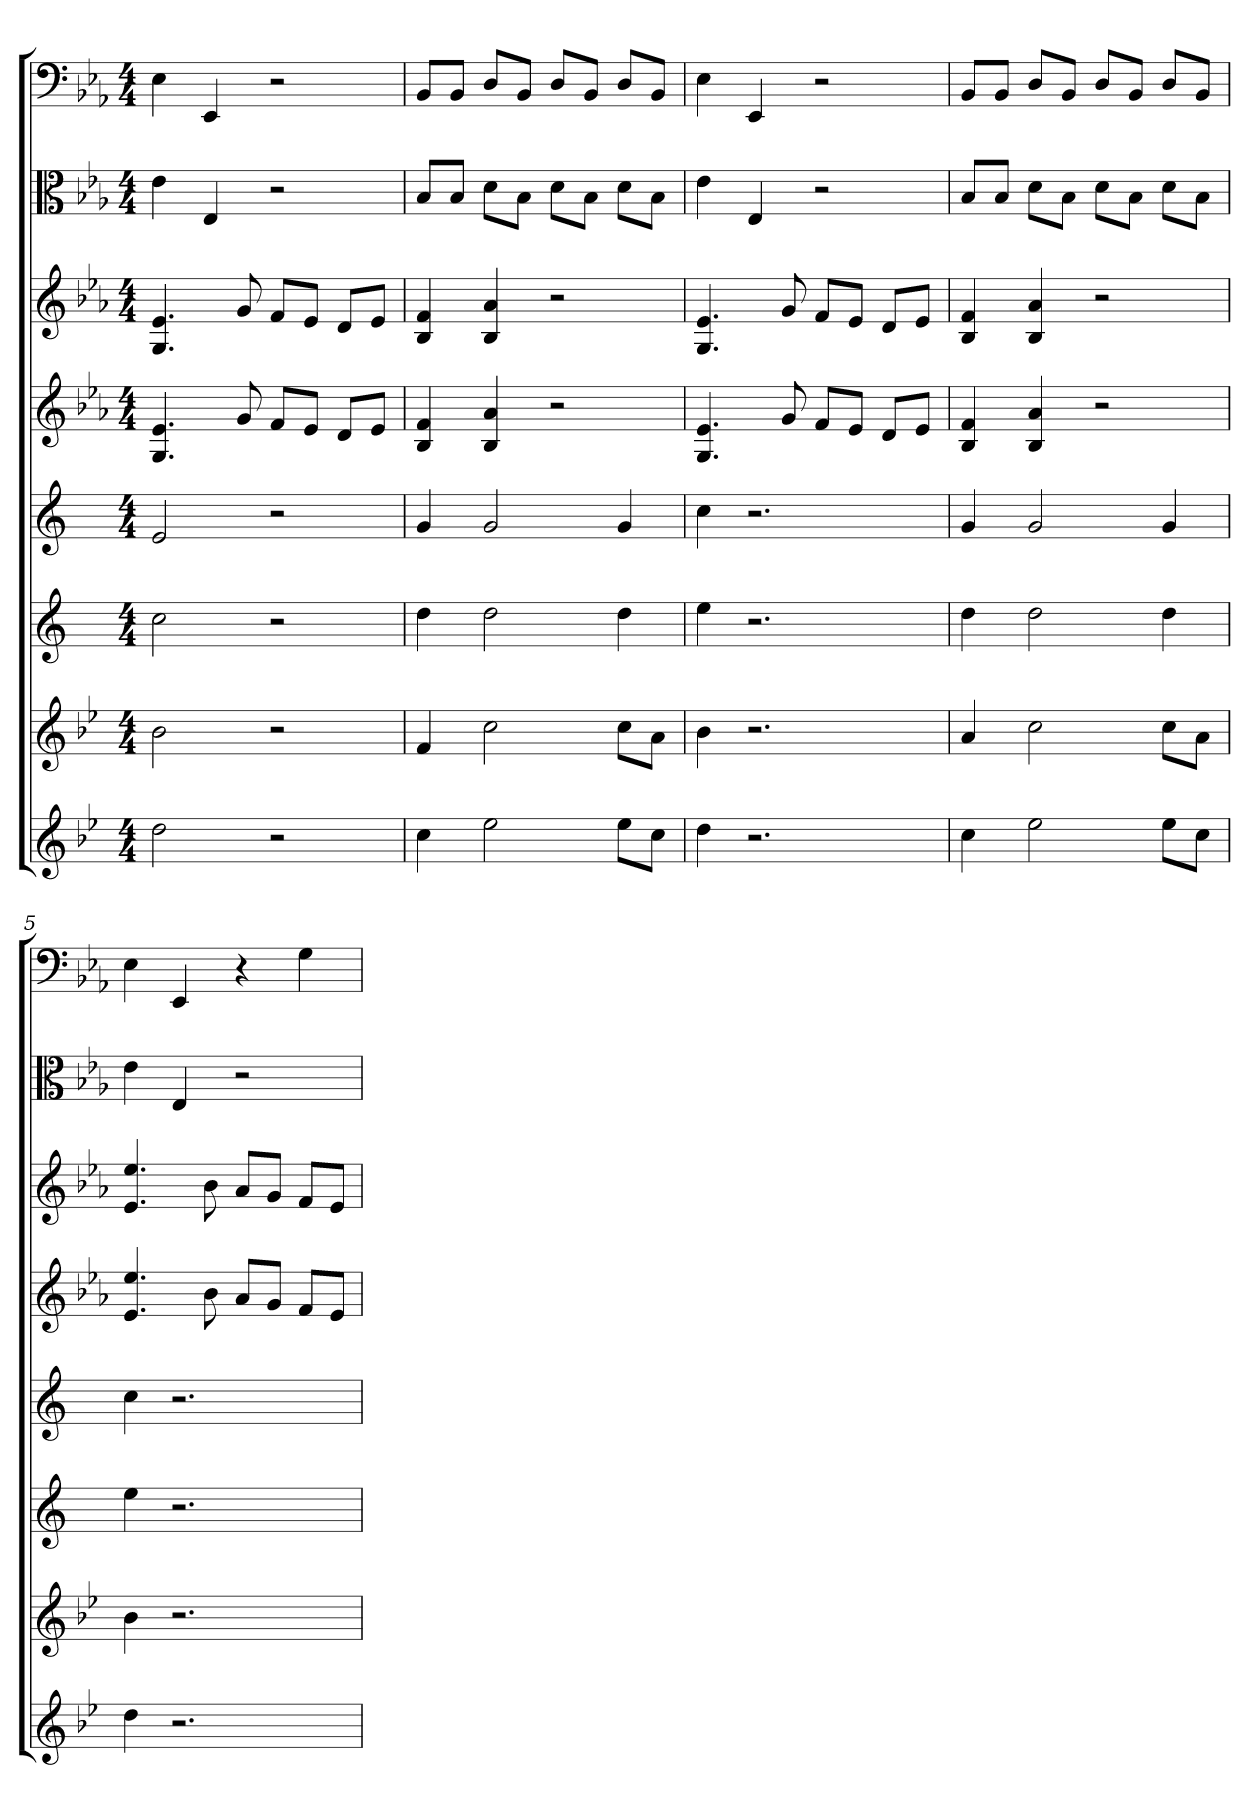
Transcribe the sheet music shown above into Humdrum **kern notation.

**kern	**kern	**kern	**kern	**kern	**kern	**kern	**kern
*part8	*part7	*part6	*part5	*part4	*part3	*part2	*part1
*staff8	*staff7	*staff6	*staff5	*staff4	*staff3	*staff2	*staff1
*	*	*	*	*	*	*clefC3	*clefF4
*k[b-e-]	*k[b-e-]	*k[]	*k[]	*k[b-e-a-]	*k[b-e-a-]	*k[b-e-a-]	*k[b-e-a-]
*M4/4	*M4/4	*M4/4	*M4/4	*M4/4	*M4/4	*M4/4	*M4/4
=1	=1	=1	=1	=1	=1	=1	=1
2dd	2b-	2cc	2e	4.G 4.e-	4.G 4.e-	4e-	4E-
.	.	.	.	.	.	4E-	4EE-
.	.	.	.	8g	8g	.	.
2r	2r	2r	2r	8fL	8fL	2r	2r
.	.	.	.	8e-J	8e-J	.	.
.	.	.	.	8dL	8dL	.	.
.	.	.	.	8e-J	8e-J	.	.
=2	=2	=2	=2	=2	=2	=2	=2
4cc	4f	4dd	4g	4B- 4f	4B- 4f	8B-/L	8BB-/L
.	.	.	.	.	.	8B-/J	8BB-/J
2ee-	2cc	2dd	2g	4B- 4a-	4B- 4a-	8d\L	8D/L
.	.	.	.	.	.	8B-\J	8BB-/J
.	.	.	.	2r	2r	8d\L	8D/L
.	.	.	.	.	.	8B-\J	8BB-/J
8ee-L	8ccL	4dd	4g	.	.	8d\L	8D/L
8ccJ	8aJ	.	.	.	.	8B-\J	8BB-/J
=3	=3	=3	=3	=3	=3	=3	=3
4dd	4b-	4ee	4cc	4.G 4.e-	4.G 4.e-	4e-	4E-
2.r	2.r	2.r	2.r	.	.	4E-	4EE-
.	.	.	.	8g	8g	.	.
.	.	.	.	8fL	8fL	2r	2r
.	.	.	.	8e-J	8e-J	.	.
.	.	.	.	8dL	8dL	.	.
.	.	.	.	8e-J	8e-J	.	.
=4	=4	=4	=4	=4	=4	=4	=4
4cc	4a	4dd	4g	4B- 4f	4B- 4f	8B-/L	8BB-/L
.	.	.	.	.	.	8B-/J	8BB-/J
2ee-	2cc	2dd	2g	4B- 4a-	4B- 4a-	8d\L	8D/L
.	.	.	.	.	.	8B-\J	8BB-/J
.	.	.	.	2r	2r	8d\L	8D/L
.	.	.	.	.	.	8B-\J	8BB-/J
8ee-L	8ccL	4dd	4g	.	.	8d\L	8D/L
8ccJ	8aJ	.	.	.	.	8B-\J	8BB-/J
=5	=5	=5	=5	=5	=5	=5	=5
4dd	4b-	4ee	4cc	4.e- 4.ee-	4.e- 4.ee-	4e-	4E-
2.r	2.r	2.r	2.r	.	.	4E-	4EE-
.	.	.	.	8b-	8b-	.	.
.	.	.	.	8a-L	8a-L	2r	4r
.	.	.	.	8gJ	8gJ	.	.
.	.	.	.	8fL	8fL	.	4G
.	.	.	.	8e-J	8e-J	.	.
=	=	=	=	=	=	=	=
*-	*-	*-	*-	*-	*-	*-	*-
